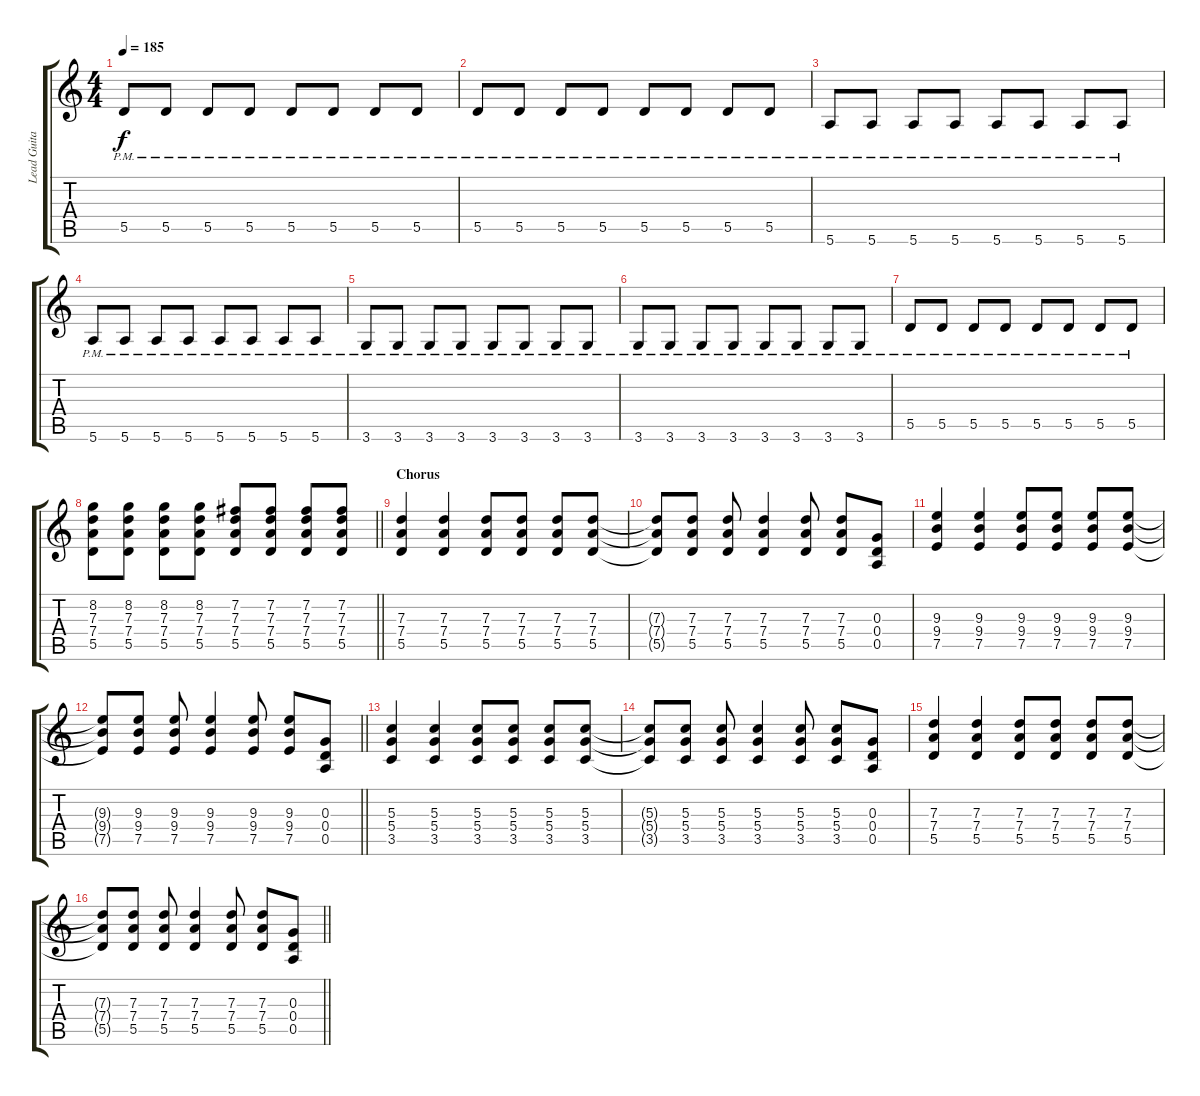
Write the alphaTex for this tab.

\track ("Lead Guitar" "Lead Guita") {instrument distortionguitar}
\staff {score tabs}
\tuning (E4 B3 G3 D3 A2 E2) {hide}
\ts (4 4)
\tempo 185
\clef g2
\ks c
5.5{pm}.8{dy f} 5.5{pm}.8 5.5{pm}.8 5.5{pm}.8 5.5{pm}.8 5.5{pm}.8 5.5{pm}.8 5.5{pm}.8 |
5.5{pm}.8 5.5{pm}.8 5.5{pm}.8 5.5{pm}.8 5.5{pm}.8 5.5{pm}.8 5.5{pm}.8 5.5{pm}.8 |
5.6{pm}.8 5.6{pm}.8 5.6{pm}.8 5.6{pm}.8 5.6{pm}.8 5.6{pm}.8 5.6{pm}.8 5.6{pm}.8 |
5.6{pm}.8 5.6{pm}.8 5.6{pm}.8 5.6{pm}.8 5.6{pm}.8 5.6{pm}.8 5.6{pm}.8 5.6{pm}.8 |
3.6{pm}.8 3.6{pm}.8 3.6{pm}.8 3.6{pm}.8 3.6{pm}.8 3.6{pm}.8 3.6{pm}.8 3.6{pm}.8 |
3.6{pm}.8 3.6{pm}.8 3.6{pm}.8 3.6{pm}.8 3.6{pm}.8 3.6{pm}.8 3.6{pm}.8 3.6{pm}.8 |
5.5{pm}.8 5.5{pm}.8 5.5{pm}.8 5.5{pm}.8 5.5{pm}.8 5.5{pm}.8 5.5{pm}.8 5.5{pm}.8 |
\barLineRight lightlight
(8.2 7.3 7.4 5.5).8 (8.2 7.3 7.4 5.5).8 (8.2 7.3 7.4 5.5).8 (8.2 7.3 7.4 5.5).8 (7.2 7.3 7.4 5.5).8 (7.2 7.3 7.4 5.5).8 (7.2 7.3 7.4 5.5).8 (7.2 7.3 7.4 5.5).8 |
\section ("" "Chorus")
(7.3 7.4 5.5).4 (7.3 7.4 5.5).4 (7.3 7.4 5.5).8 (7.3 7.4 5.5).8 (7.3 7.4 5.5).8 (7.3 7.4 5.5).8 |
(7.3{t} 7.4{t} 5.5{t}).8 (7.3 7.4 5.5).8 (7.3 7.4 5.5).8 (7.3 7.4 5.5).4 (7.3 7.4 5.5).8 (7.3 7.4 5.5).8 (0.3 0.4 0.5).8 |
(9.3 9.4 7.5).4 (9.3 9.4 7.5).4 (9.3 9.4 7.5).8 (9.3 9.4 7.5).8 (9.3 9.4 7.5).8 (9.3 9.4 7.5).8 |
\barLineRight lightlight
(9.3{t} 9.4{t} 7.5{t}).8 (9.3 9.4 7.5).8 (9.3 9.4 7.5).8 (9.3 9.4 7.5).4 (9.3 9.4 7.5).8 (9.3 9.4 7.5).8 (0.3 0.4 0.5).8 |
(5.3 5.4 3.5).4 (5.3 5.4 3.5).4 (5.3 5.4 3.5).8 (5.3 5.4 3.5).8 (5.3 5.4 3.5).8 (5.3 5.4 3.5).8 |
(5.3{t} 5.4{t} 3.5{t}).8 (5.3 5.4 3.5).8 (5.3 5.4 3.5).8 (5.3 5.4 3.5).4 (5.3 5.4 3.5).8 (5.3 5.4 3.5).8 (0.3 0.4 0.5).8 |
(7.3 7.4 5.5).4 (7.3 7.4 5.5).4 (7.3 7.4 5.5).8 (7.3 7.4 5.5).8 (7.3 7.4 5.5).8 (7.3 7.4 5.5).8 |
\barLineRight lightlight
(7.3{t} 7.4{t} 5.5{t}).8 (7.3 7.4 5.5).8 (7.3 7.4 5.5).8 (7.3 7.4 5.5).4 (7.3 7.4 5.5).8 (7.3 7.4 5.5).8 (0.3 0.4 0.5).8
